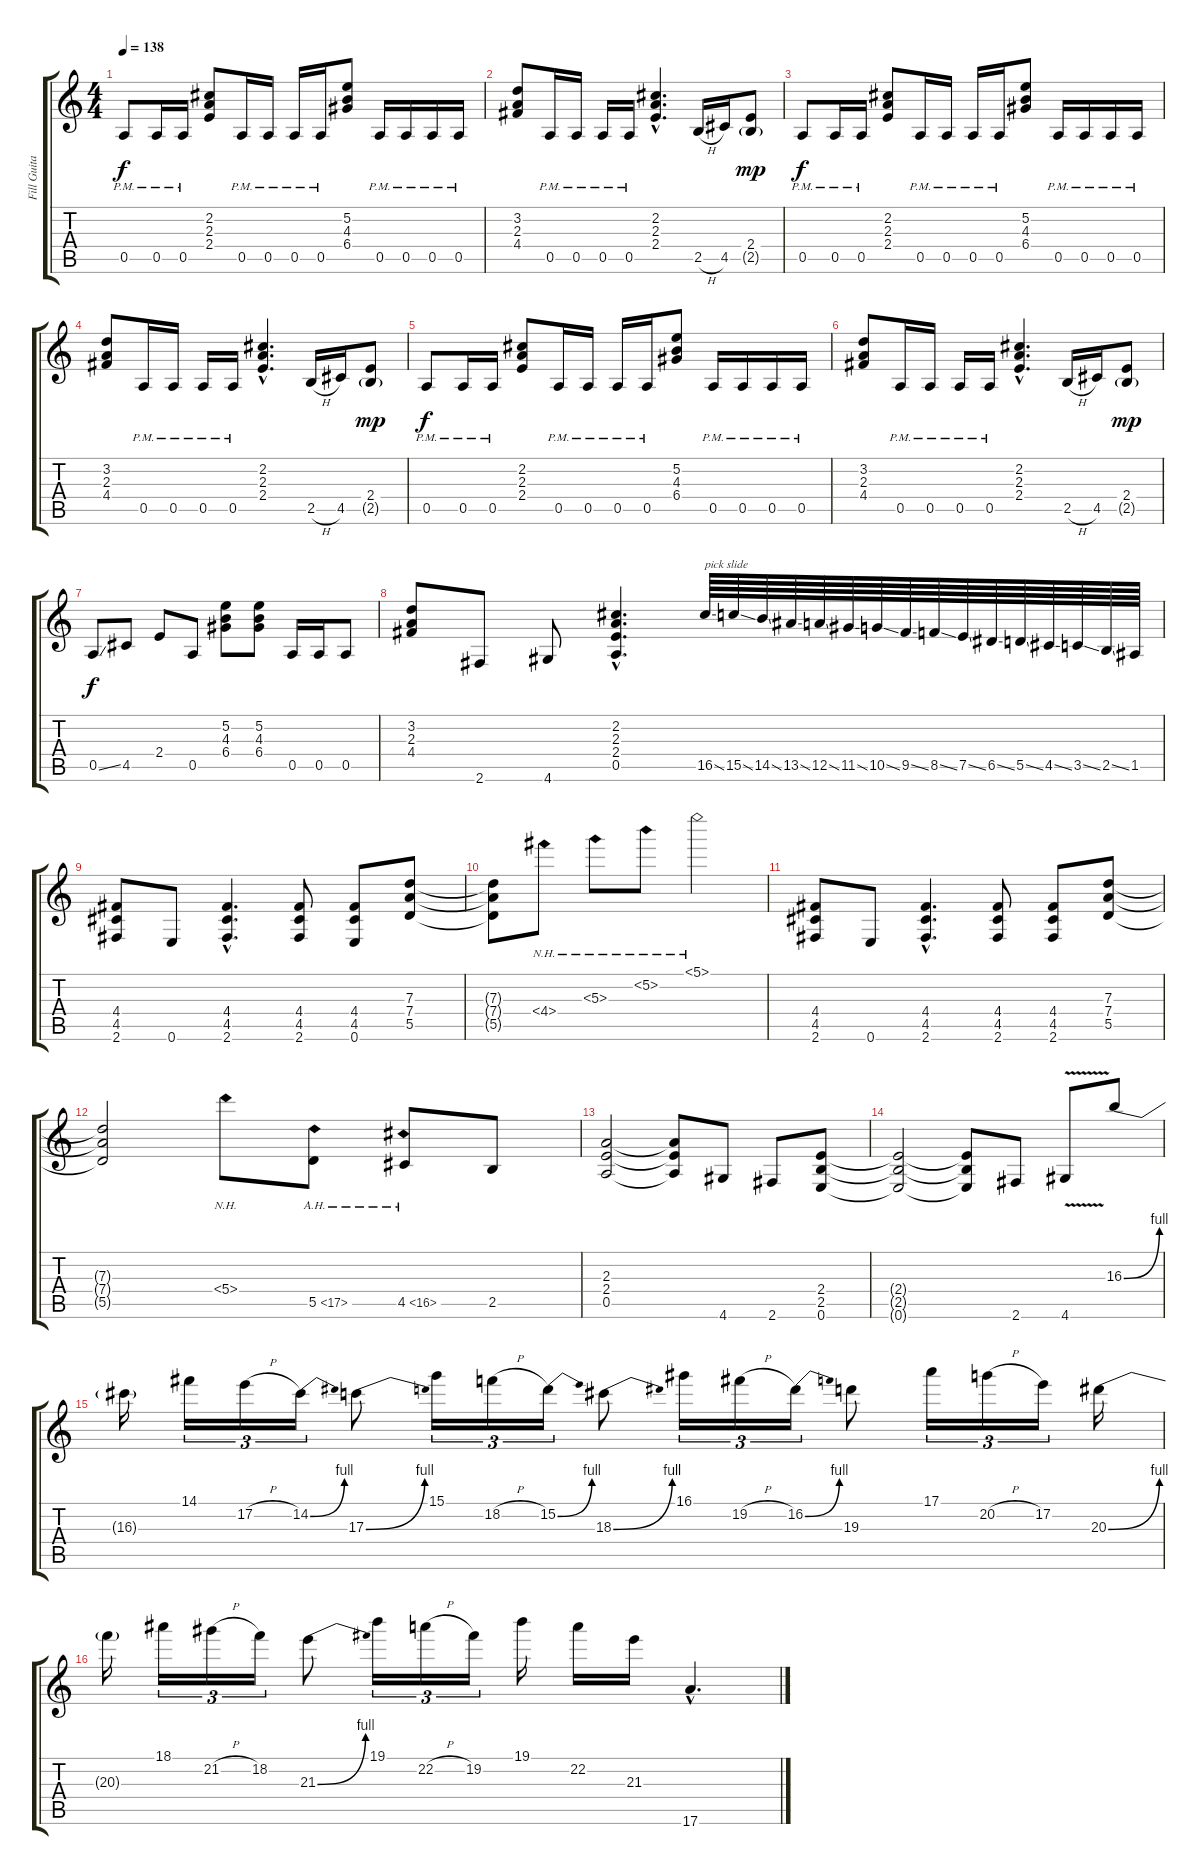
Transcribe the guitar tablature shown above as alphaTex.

\track ("Fill Guitar" "Fill Guita") {instrument distortionguitar}
\staff {score tabs}
\tuning (E4 B3 G3 D3 A2 E2) {hide}
\ts (4 4)
\tempo 138
\clef g2
\ks c
0.5{pm}.8{dy f} 0.5{pm}.16 0.5{pm}.16 (2.2 2.3 2.4).8 0.5{pm}.16 0.5{pm}.16 0.5{pm}.16 0.5{pm}.16 (5.2 4.3 6.4).8 0.5{pm}.16 0.5{pm}.16 0.5{pm}.16 0.5{pm}.16 |
(3.2 2.3 4.4).8 0.5{pm}.16 0.5{pm}.16 0.5{pm}.16 0.5{pm}.16 (2.2{hac} 2.3{hac} 2.4{hac}).4{d} 2.5{h}.16 4.5.16 (2.4 2.5{g}).8{dy mp} |
0.5{pm}.8{dy f} 0.5{pm}.16 0.5{pm}.16 (2.2 2.3 2.4).8 0.5{pm}.16 0.5{pm}.16 0.5{pm}.16 0.5{pm}.16 (5.2 4.3 6.4).8 0.5{pm}.16 0.5{pm}.16 0.5{pm}.16 0.5{pm}.16 |
(3.2 2.3 4.4).8 0.5{pm}.16 0.5{pm}.16 0.5{pm}.16 0.5{pm}.16 (2.2{hac} 2.3{hac} 2.4{hac}).4{d} 2.5{h}.16 4.5.16 (2.4 2.5{g}).8{dy mp} |
0.5{pm}.8{dy f} 0.5{pm}.16 0.5{pm}.16 (2.2 2.3 2.4).8 0.5{pm}.16 0.5{pm}.16 0.5{pm}.16 0.5{pm}.16 (5.2 4.3 6.4).8 0.5{pm}.16 0.5{pm}.16 0.5{pm}.16 0.5{pm}.16 |
(3.2 2.3 4.4).8 0.5{pm}.16 0.5{pm}.16 0.5{pm}.16 0.5{pm}.16 (2.2{hac} 2.3{hac} 2.4{hac}).4{d} 2.5{h}.16 4.5.16 (2.4 2.5{g}).8{dy mp} |
0.5{ss}.8{dy f} 4.5.8 2.4.8 0.5.8 (5.2 4.3 6.4).8 (5.2 4.3 6.4).8 0.5.16 0.5.16 0.5.8 |
(3.2 2.3 4.4).8 2.6.8 4.6.8 (2.2{hac} 2.3{hac} 2.4{hac} 0.5{hac}).4{d} 16.5{ss}.64{txt "pick slide" instrument guitarfretnoise} 15.5{ss}.64 14.5{ss}.64 13.5{ss}.64 12.5{ss}.64 11.5{ss}.64 10.5{ss}.64 9.5{ss}.64 8.5{ss}.64 7.5{ss}.64 6.5{ss}.64 5.5{ss}.64 4.5{ss}.64 3.5{ss}.64 2.5{ss}.64 1.5.64 |
(4.4 4.5 2.6).8{instrument distortionguitar} 0.6.8 (4.4{hac} 4.5{hac} 2.6{hac}).4{d} (4.4 4.5 2.6).8 (4.4 4.5 0.6).8 (7.3 7.4 5.5).8 |
(7.3{t} 7.4{t} 5.5{t}).8 4.4{nh}.8 5.3{nh}.8 5.2{nh}.8 5.1{nh}.2 |
(4.4 4.5 2.6).8 0.6.8 (4.4{hac} 4.5{hac} 2.6{hac}).4{d} (4.4 4.5 2.6).8 (4.4 4.5 2.6).8 (7.3 7.4 5.5).8 |
(7.3{t} 7.4{t} 5.5{t}).2 5.4{nh}.8 5.5{ah 12}.8 4.5{ah 12}.8 2.5.8 |
(2.3 2.4 0.5).2 (2.3{t} 2.4{t} 0.5{t}).8 4.6.8 2.6.8 (2.4 2.5 0.6).8 |
(2.4{t} 2.5{t} 0.6{t}).2 (2.4{t} 2.5{t} 0.6{t}).8 2.6.8 4.6{v}.8 16.3{be (bend 0 0 60 4)}.8 |
16.3{t}.16 14.1.16{tu (3 2)} 17.2{h}.16{tu (3 2)} 14.2{be (bend 0 0 60 4)}.16{tu (3 2)} 17.3{be (bend 0 0 60 4)}.8 15.1.16{tu (3 2)} 18.2{h}.16{tu (3 2)} 15.2{be (bend 0 0 60 4)}.16{tu (3 2)} 18.3{be (bend 0 0 60 4)}.8 16.1.16{tu (3 2)} 19.2{h}.16{tu (3 2)} 16.2{be (bend 0 0 60 4)}.16{tu (3 2)} 19.3.8 17.1.16{tu (3 2)} 20.2{h}.16{tu (3 2)} 17.2.16{tu (3 2)} 20.3{be (bend 0 0 60 4)}.16 |
20.3{t}.16 18.1.16{tu (3 2)} 21.2{h}.16{tu (3 2)} 18.2.16{tu (3 2)} 21.3{be (bend 0 0 60 4)}.8 19.1.16{tu (3 2)} 22.2{h}.16{tu (3 2)} 19.2.16{tu (3 2)} 19.1.16 22.2.16 21.3.16 17.6{hac}.4{d}
